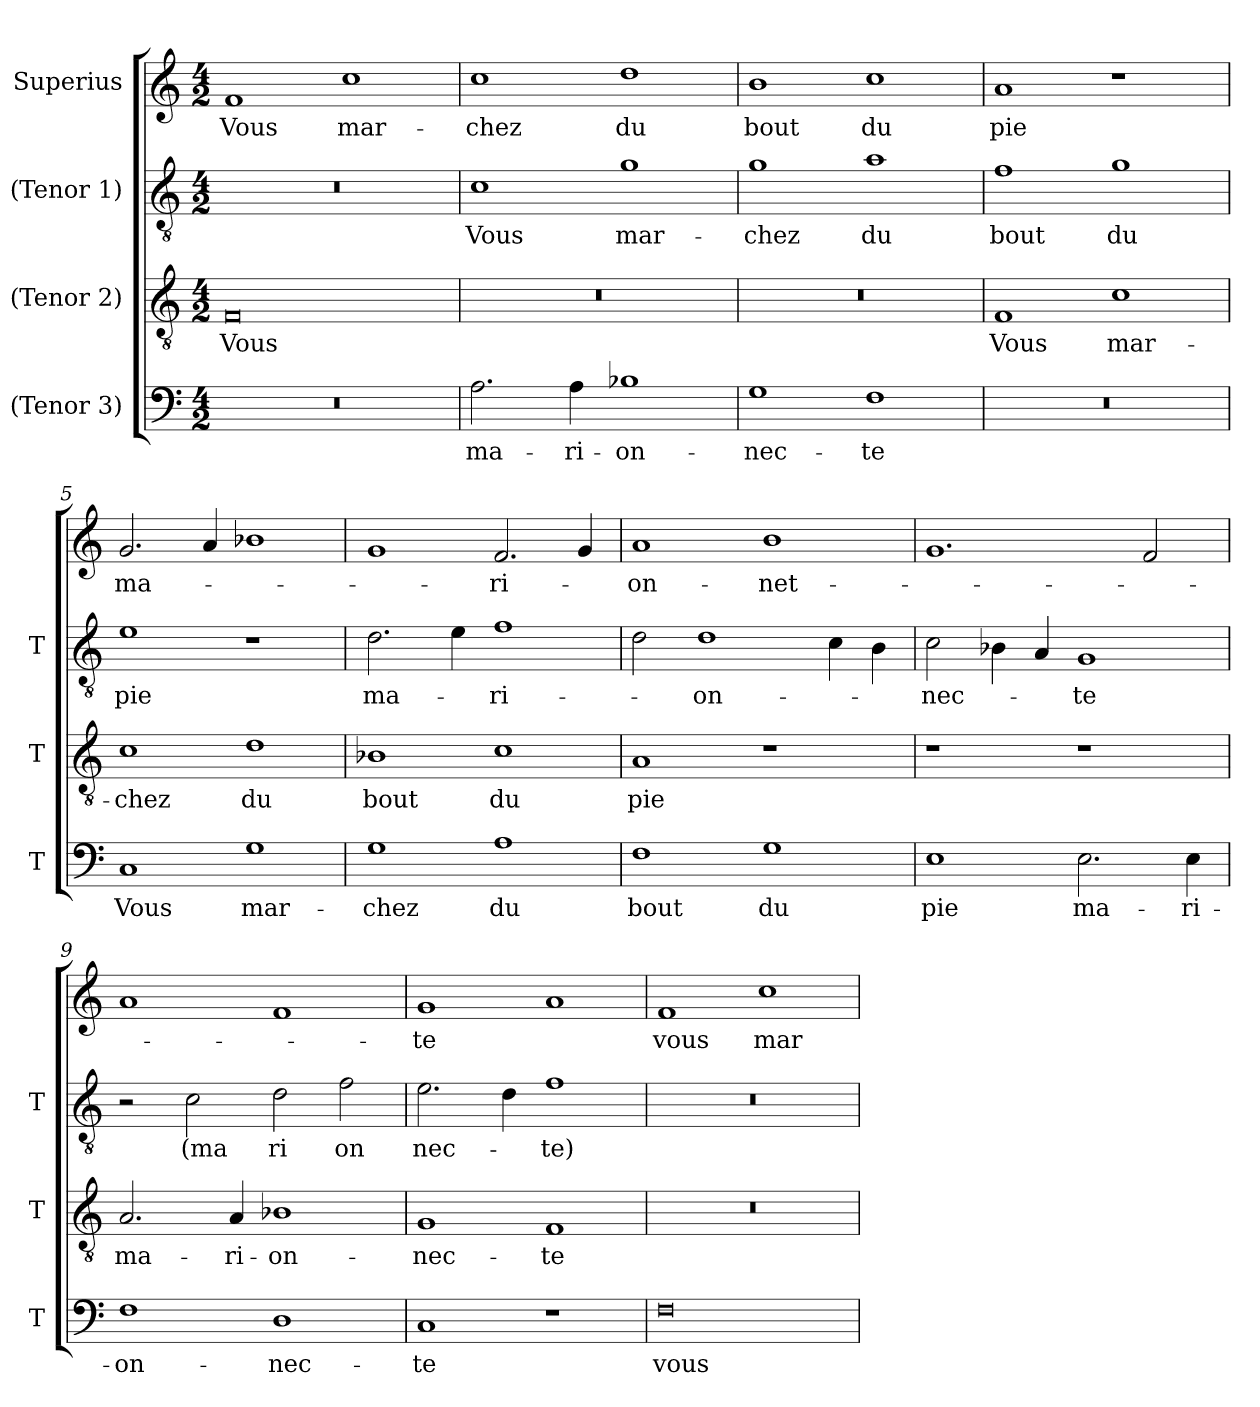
**kern	**text	**kern	**text	**kern	**text	**kern	**text
*part4	*part4	*part3	*part3	*part2	*part2	*part1	*part1
*staff4	*staff4	*staff3	*staff3	*staff2	*staff2	*staff1	*staff1
*I"(Tenor 3)	*	*I"(Tenor 2)	*	*I"(Tenor 1)	*	*I"Superius	*
*I'T	*	*I'T	*	*I'T	*	*	*
*clefF4	*	*clefGv2	*	*clefGv2	*	*clefG2	*
*M4/2	*	*M4/2	*	*M4/2	*	*M4/2	*
=1	=1	=1	=1	=1	=1	=1	=1
0r	.	0F	-Vous	0r	.	1f	-Vous
.	.	.	.	.	.	1cc	mar-
=2	=2	=2	=2	=2	=2	=2	=2
2.A	ma-	0r	.	1c	-Vous	1cc	-chez
4A	-ri-	.	.	.	.	.	.
1B-X	-on-	.	.	1g	mar-	1dd	-du
=3	=3	=3	=3	=3	=3	=3	=3
1G	-nec-	0r	.	1g	-chez	1b	-bout
1F	-te	.	.	1a	-du	1cc	-du
=4	=4	=4	=4	=4	=4	=4	=4
0r	.	1F	-Vous	1f	-bout	1a	-pie
.	.	1c	mar-	1g	-du	1r	.
=5	=5	=5	=5	=5	=5	=5	=5
1C	-Vous	1c	-chez	1e	-pie	2.g	ma-
.	.	.	.	.	.	4a	.
1G	mar-	1d	-du	1r	.	1b-X	.
=6	=6	=6	=6	=6	=6	=6	=6
1G	-chez	1B-X	-bout	2.d	ma-	1g	.
.	.	.	.	4e	.	.	.
1A	-du	1c	-du	1f	-ri-	2.f	-ri-
.	.	.	.	.	.	4g	.
=7	=7	=7	=7	=7	=7	=7	=7
1F	-bout	1A	-pie	2d	.	1a	-on-
.	.	.	.	1d	-on-	.	.
1G	-du	1r	.	.	.	1b	-net-
.	.	.	.	4c	.	.	.
.	.	.	.	4B	.	.	.
=8	=8	=8	=8	=8	=8	=8	=8
1E	-pie	1r	.	2c	-nec-	1.g	.
.	.	.	.	4B-X	.	.	.
.	.	.	.	4A	.	.	.
2.E	ma-	1r	.	1G	-te	.	.
.	.	.	.	.	.	2f	.
4E	-ri-	.	.	.	.	.	.
=9	=9	=9	=9	=9	=9	=9	=9
1F	-on-	2.A	ma-	2r	.	1a	.
.	.	.	.	2c	-(ma	.	.
.	.	4A	-ri-	.	.	.	.
1D	-nec-	1B-X	-on-	2d	-ri	1f	.
.	.	.	.	2f	-on	.	.
=10	=10	=10	=10	=10	=10	=10	=10
1C	-te	1G	-nec-	2.e	nec-	1g	-te
.	.	.	.	4d	.	.	.
1r	.	1F	-te	1f	-te)	1a	.
=11	=11	=11	=11	=11	=11	=11	=11
0F	-vous	0r	.	0r	.	1f	-vous
.	.	.	.	.	.	1cc	mar-
=	=	=	=	=	=	=	=
*-	*-	*-	*-	*-	*-	*-	*-
